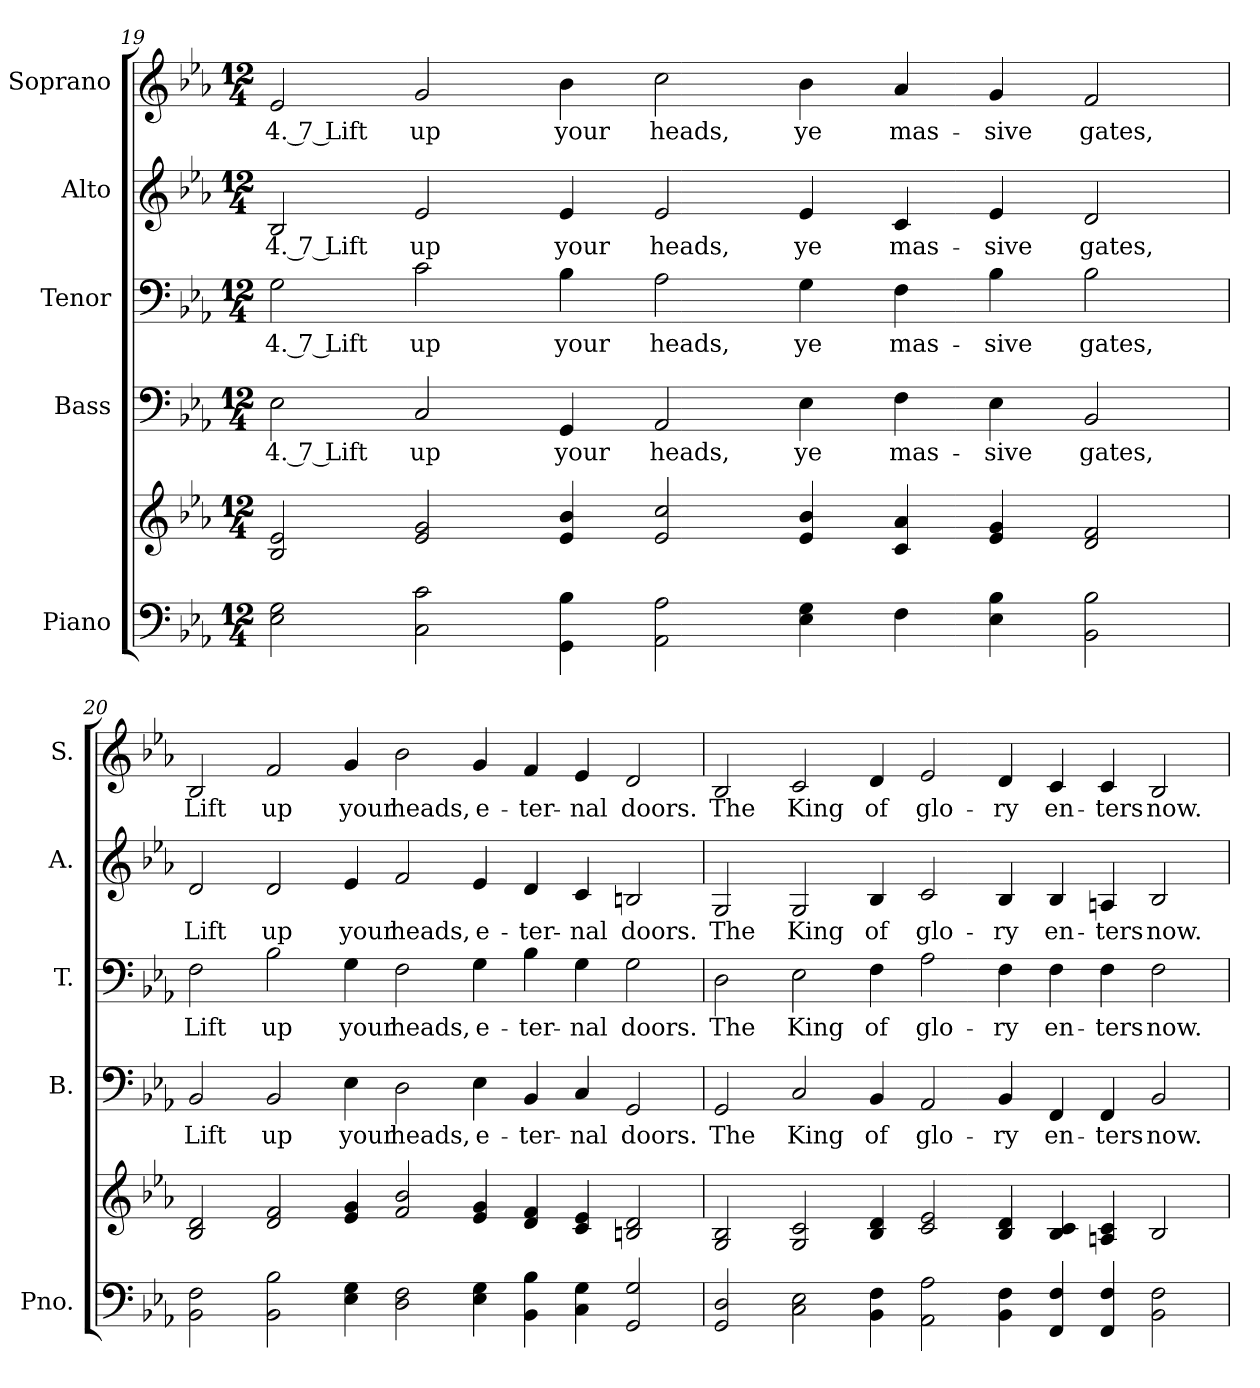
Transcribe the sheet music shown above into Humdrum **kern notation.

**kern	**kern	**kern	**text	**kern	**text	**kern	**text	**kern	**text
*part5	*part5	*part4	*part4	*part3	*part3	*part2	*part2	*part1	*part1
*staff6	*staff5	*staff4	*staff4	*staff3	*staff3	*staff2	*staff2	*staff1	*staff1
*I"Piano	*	*I"Bass	*	*I"Tenor	*	*I"Alto	*	*I"Soprano	*
*I'Pno.	*	*I'B.	*	*I'T.	*	*I'A.	*	*I'S.	*
!!LO:PB:g=z
*clefF4	*clefG2	*clefF4	*	*clefF4	*	*clefG2	*	*clefG2	*
*k[b-e-a-]	*k[b-e-a-]	*k[b-e-a-]	*	*k[b-e-a-]	*	*k[b-e-a-]	*	*k[b-e-a-]	*
*E-:	*E-:	*E-:	*	*E-:	*	*E-:	*	*E-:	*
*M12/4	*M12/4	*M12/4	*	*M12/4	*	*M12/4	*	*M12/4	*
=19	=19	=19	=19	=19	=19	=19	=19	=19	=19
!	!	!	!LO:LY:b:color=#000000	!	!	!	!	!	!
!	!	!	!	!	!LO:LY:b:color=#000000	!	!	!	!
!	!	!	!	!	!	!	!LO:LY:b:color=#000000	!	!
!	!	!	!	!	!	!	!	!	!LO:LY:b:color=#000000
2E-i\ 2Gi	2B-i/ 2e-i	2E-i\	4. 7 Lift	2Gi\	4. 7 Lift	2B-i/	4. 7 Lift	2e-i/	4. 7 Lift
!	!	!	!LO:LY:b:color=#000000	!	!	!	!	!	!
!	!	!	!	!	!LO:LY:b:color=#000000	!	!	!	!
!	!	!	!	!	!	!	!LO:LY:b:color=#000000	!	!
!	!	!	!	!	!	!	!	!	!LO:LY:b:color=#000000
2Ci\ 2ci	2e-i/ 2gi	2Ci/	up	2ci\	up	2e-i/	up	2gi/	up
!	!	!	!LO:LY:b:color=#000000	!	!	!	!	!	!
!	!	!	!	!	!LO:LY:b:color=#000000	!	!	!	!
!	!	!	!	!	!	!	!LO:LY:b:color=#000000	!	!
!	!	!	!	!	!	!	!	!	!LO:LY:b:color=#000000
4GGi\ 4B-i	4e-i/ 4b-i	4GGi/	your	4B-i\	your	4e-i/	your	4b-i\	your
!	!	!	!LO:LY:b:color=#000000	!	!	!	!	!	!
!	!	!	!	!	!LO:LY:b:color=#000000	!	!	!	!
!	!	!	!	!	!	!	!LO:LY:b:color=#000000	!	!
!	!	!	!	!	!	!	!	!	!LO:LY:b:color=#000000
2AA-i\ 2A-i	2e-i/ 2cci	2AA-i/	heads,	2A-i\	heads,	2e-i/	heads,	2cci\	heads,
!	!	!	!LO:LY:b:color=#000000	!	!	!	!	!	!
!	!	!	!	!	!LO:LY:b:color=#000000	!	!	!	!
!	!	!	!	!	!	!	!LO:LY:b:color=#000000	!	!
!	!	!	!	!	!	!	!	!	!LO:LY:b:color=#000000
4E-i\ 4Gi	4e-i/ 4b-i	4E-i\	ye	4Gi\	ye	4e-i/	ye	4b-i\	ye
!	!	!	!LO:LY:b:color=#000000	!	!	!	!	!	!
!	!	!	!	!	!LO:LY:b:color=#000000	!	!	!	!
!	!	!	!	!	!	!	!LO:LY:b:color=#000000	!	!
!	!	!	!	!	!	!	!	!	!LO:LY:b:color=#000000
4Fi\	4ci/ 4a-i	4Fi\	mas-	4Fi\	mas-	4ci/	mas-	4a-i/	mas-
!	!	!	!LO:LY:b:color=#000000	!	!	!	!	!	!
!	!	!	!	!	!LO:LY:b:color=#000000	!	!	!	!
!	!	!	!	!	!	!	!LO:LY:b:color=#000000	!	!
!	!	!	!	!	!	!	!	!	!LO:LY:b:color=#000000
4E-i\ 4B-i	4e-i/ 4gi	4E-i\	-sive	4B-i\	-sive	4e-i/	-sive	4gi/	-sive
!	!	!	!LO:LY:b:color=#000000	!	!	!	!	!	!
!	!	!	!	!	!LO:LY:b:color=#000000	!	!	!	!
!	!	!	!	!	!	!	!LO:LY:b:color=#000000	!	!
!	!	!	!	!	!	!	!	!	!LO:LY:b:color=#000000
2BB-i\ 2B-i	2di/ 2fi	2BB-i/	gates,	2B-i\	gates,	2di/	gates,	2fi/	gates,
!!LO:PB:g=z
=20	=20	=20	=20	=20	=20	=20	=20	=20	=20
!	!	!	!LO:LY:b:color=#000000	!	!	!	!	!	!
!	!	!	!	!	!LO:LY:b:color=#000000	!	!	!	!
!	!	!	!	!	!	!	!LO:LY:b:color=#000000	!	!
!	!	!	!	!	!	!	!	!	!LO:LY:b:color=#000000
2BB-i\ 2Fi	2B-i/ 2di	2BB-i/	Lift	2Fi\	Lift	2di/	Lift	2B-i/	Lift
!	!	!	!LO:LY:b:color=#000000	!	!	!	!	!	!
!	!	!	!	!	!LO:LY:b:color=#000000	!	!	!	!
!	!	!	!	!	!	!	!LO:LY:b:color=#000000	!	!
!	!	!	!	!	!	!	!	!	!LO:LY:b:color=#000000
2BB-i\ 2B-i	2di/ 2fi	2BB-i/	up	2B-i\	up	2di/	up	2fi/	up
!	!	!	!LO:LY:b:color=#000000	!	!	!	!	!	!
!	!	!	!	!	!LO:LY:b:color=#000000	!	!	!	!
!	!	!	!	!	!	!	!LO:LY:b:color=#000000	!	!
!	!	!	!	!	!	!	!	!	!LO:LY:b:color=#000000
4E-i\ 4Gi	4e-i/ 4gi	4E-i\	your	4Gi\	your	4e-i/	your	4gi/	your
!	!	!	!LO:LY:b:color=#000000	!	!	!	!	!	!
!	!	!	!	!	!LO:LY:b:color=#000000	!	!	!	!
!	!	!	!	!	!	!	!LO:LY:b:color=#000000	!	!
!	!	!	!	!	!	!	!	!	!LO:LY:b:color=#000000
2Di\ 2Fi	2fi/ 2b-i	2Di\	heads,	2Fi\	heads,	2fi/	heads,	2b-i\	heads,
!	!	!	!LO:LY:b:color=#000000	!	!	!	!	!	!
!	!	!	!	!	!LO:LY:b:color=#000000	!	!	!	!
!	!	!	!	!	!	!	!LO:LY:b:color=#000000	!	!
!	!	!	!	!	!	!	!	!	!LO:LY:b:color=#000000
4E-i\ 4Gi	4e-i/ 4gi	4E-i\	e-	4Gi\	e-	4e-i/	e-	4gi/	e-
!	!	!	!LO:LY:b:color=#000000	!	!	!	!	!	!
!	!	!	!	!	!LO:LY:b:color=#000000	!	!	!	!
!	!	!	!	!	!	!	!LO:LY:b:color=#000000	!	!
!	!	!	!	!	!	!	!	!	!LO:LY:b:color=#000000
4BB-i\ 4B-i	4di/ 4fi	4BB-i/	-ter-	4B-i\	-ter-	4di/	-ter-	4fi/	-ter-
!	!	!	!LO:LY:b:color=#000000	!	!	!	!	!	!
!	!	!	!	!	!LO:LY:b:color=#000000	!	!	!	!
!	!	!	!	!	!	!	!LO:LY:b:color=#000000	!	!
!	!	!	!	!	!	!	!	!	!LO:LY:b:color=#000000
4Ci\ 4Gi	4ci/ 4e-i	4Ci/	-nal	4Gi\	-nal	4ci/	-nal	4e-i/	-nal
!	!	!	!LO:LY:b:color=#000000	!	!	!	!	!	!
!	!	!	!	!	!LO:LY:b:color=#000000	!	!	!	!
!	!	!	!	!	!	!	!LO:LY:b:color=#000000	!	!
!	!	!	!	!	!	!	!	!	!LO:LY:b:color=#000000
2GGi/ 2Gi	2Bni/ 2di	2GGi/	doors.	2Gi\	doors.	2Bni/	doors.	2di/	doors.
!!LO:PB:g=z
=21	=21	=21	=21	=21	=21	=21	=21	=21	=21
!	!	!	!LO:LY:b:color=#000000	!	!	!	!	!	!
!	!	!	!	!	!LO:LY:b:color=#000000	!	!	!	!
!	!	!	!	!	!	!	!LO:LY:b:color=#000000	!	!
!	!	!	!	!	!	!	!	!	!LO:LY:b:color=#000000
2GGi/ 2Di	2Gi/ 2B-i	2GGi/	The	2Di\	The	2Gi/	The	2B-i/	The
!	!	!	!LO:LY:b:color=#000000	!	!	!	!	!	!
!	!	!	!	!	!LO:LY:b:color=#000000	!	!	!	!
!	!	!	!	!	!	!	!LO:LY:b:color=#000000	!	!
!	!	!	!	!	!	!	!	!	!LO:LY:b:color=#000000
2Ci\ 2E-i	2Gi/ 2ci	2Ci/	King	2E-i\	King	2Gi/	King	2ci/	King
!	!	!	!LO:LY:b:color=#000000	!	!	!	!	!	!
!	!	!	!	!	!LO:LY:b:color=#000000	!	!	!	!
!	!	!	!	!	!	!	!LO:LY:b:color=#000000	!	!
!	!	!	!	!	!	!	!	!	!LO:LY:b:color=#000000
4BB-i\ 4Fi	4B-i/ 4di	4BB-i/	of	4Fi\	of	4B-i/	of	4di/	of
!	!	!	!LO:LY:b:color=#000000	!	!	!	!	!	!
!	!	!	!	!	!LO:LY:b:color=#000000	!	!	!	!
!	!	!	!	!	!	!	!LO:LY:b:color=#000000	!	!
!	!	!	!	!	!	!	!	!	!LO:LY:b:color=#000000
2AA-i\ 2A-i	2ci/ 2e-i	2AA-i/	glo-	2A-i\	glo-	2ci/	glo-	2e-i/	glo-
!	!	!	!LO:LY:b:color=#000000	!	!	!	!	!	!
!	!	!	!	!	!LO:LY:b:color=#000000	!	!	!	!
!	!	!	!	!	!	!	!LO:LY:b:color=#000000	!	!
!	!	!	!	!	!	!	!	!	!LO:LY:b:color=#000000
4BB-i\ 4Fi	4B-i/ 4di	4BB-i/	-ry	4Fi\	-ry	4B-i/	-ry	4di/	-ry
!	!	!	!LO:LY:b:color=#000000	!	!	!	!	!	!
!	!	!	!	!	!LO:LY:b:color=#000000	!	!	!	!
!	!	!	!	!	!	!	!LO:LY:b:color=#000000	!	!
!	!	!	!	!	!	!	!	!	!LO:LY:b:color=#000000
4FFi/ 4Fi	4B-i/ 4ci	4FFi/	en-	4Fi\	en-	4B-i/	en-	4ci/	en-
!	!	!	!LO:LY:b:color=#000000	!	!	!	!	!	!
!	!	!	!	!	!LO:LY:b:color=#000000	!	!	!	!
!	!	!	!	!	!	!	!LO:LY:b:color=#000000	!	!
!	!	!	!	!	!	!	!	!	!LO:LY:b:color=#000000
4FFi/ 4Fi	4Ani/ 4ci	4FFi/	-ters	4Fi\	-ters	4Ani/	-ters	4ci/	-ters
!	!	!	!LO:LY:b:color=#000000	!	!	!	!	!	!
!	!	!	!	!	!LO:LY:b:color=#000000	!	!	!	!
!	!	!	!	!	!	!	!LO:LY:b:color=#000000	!	!
!	!	!	!	!	!	!	!	!	!LO:LY:b:color=#000000
2BB-i\ 2Fi	2B-i/	2BB-i/	now.	2Fi\	now.	2B-i/	now.	2B-i/	now.
=	=	=	=	=	=	=	=	=	=
*-	*-	*-	*-	*-	*-	*-	*-	*-	*-
